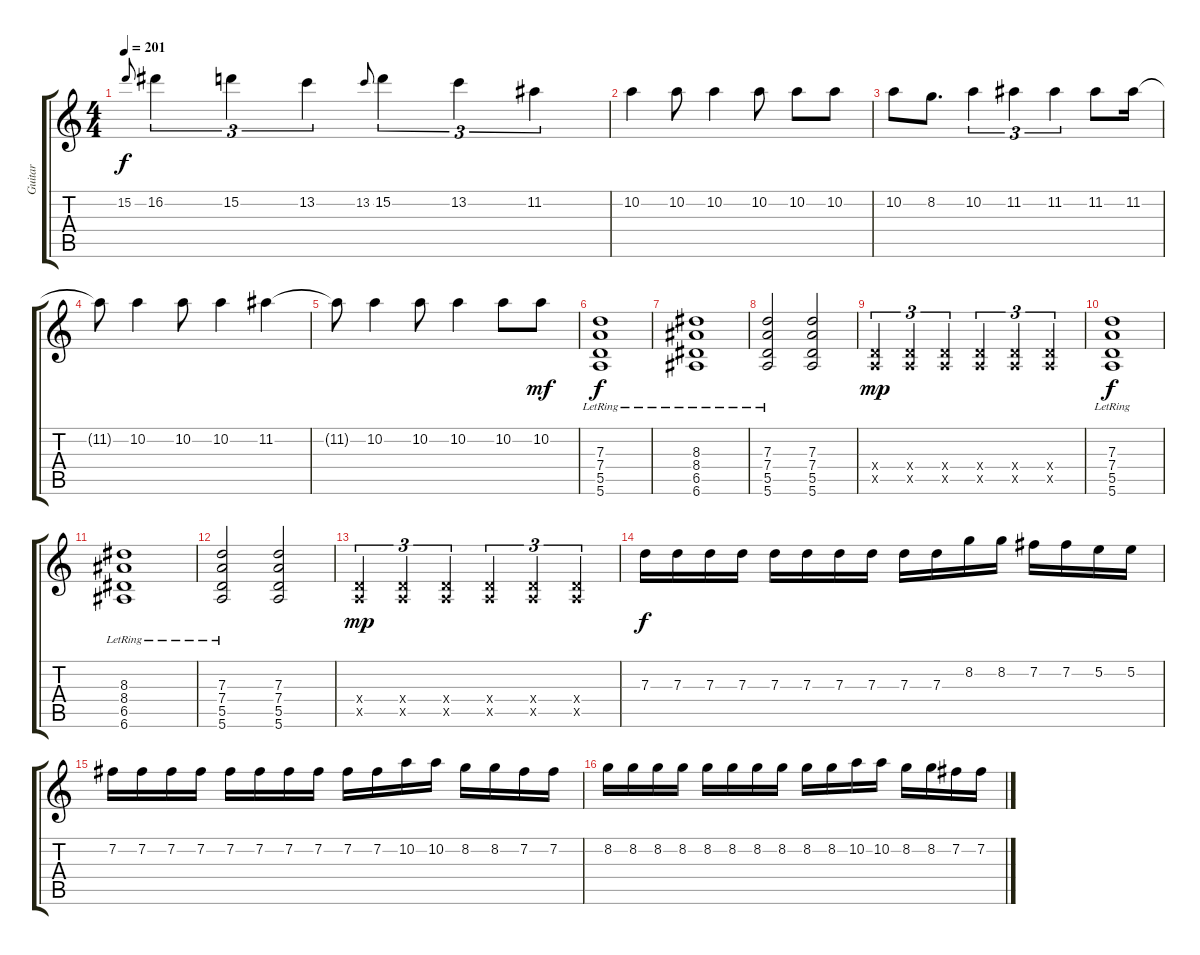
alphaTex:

\track ("Guitar" "Guitar") {instrument acousticguitarsteel}
\staff {score tabs}
\tuning (E4 B3 G3 D3 A2 E2) {hide}
\ts (4 4)
\tempo 201
\clef g2
\ks c
15.2.8{gr onbeat dy f} 16.2.4{tu (3 2)} 15.2.4{tu (3 2)} 13.2.4{tu (3 2)} 13.2.8{gr onbeat} 15.2.4{tu (3 2)} 13.2.4{tu (3 2)} 11.2.4{tu (3 2)} |
10.2.4 10.2.8 10.2.4 10.2.8 10.2.8 10.2.8 |
10.2.8 8.2.8{d} 10.2.4{tu (3 2)} 11.2.4{tu (3 2)} 11.2.4{tu (3 2)} 11.2.8 11.2.16 |
11.2{t}.8 10.2.4 10.2.8 10.2.4 11.2.4 |
11.2{t}.8 10.2.4 10.2.8 10.2.4 10.2.8 10.2.8{dy mf} |
(7.3 7.4 5.5{lr} 5.6).1{dy f instrument overdrivenguitar} |
(8.3 8.4 6.5{lr} 6.6{lr}).1 |
(7.3 7.4 5.5{lr} 5.6).2 (7.3 7.4 5.5 5.6).2 |
(0.4{x} 0.5{x}).4{tu (3 2) dy mp} (0.4{x} 0.5{x}).4{tu (3 2)} (0.4{x} 0.5{x}).4{tu (3 2)} (0.4{x} 0.5{x}).4{tu (3 2)} (0.4{x} 0.5{x}).4{tu (3 2)} (0.4{x} 0.5{x}).4{tu (3 2)} |
(7.3 7.4 5.5{lr} 5.6).1{dy f} |
(8.3 8.4 6.5{lr} 6.6{lr}).1 |
(7.3 7.4 5.5{lr} 5.6).2 (7.3 7.4 5.5 5.6).2 |
(0.4{x} 0.5{x}).4{tu (3 2) dy mp} (0.4{x} 0.5{x}).4{tu (3 2)} (0.4{x} 0.5{x}).4{tu (3 2)} (0.4{x} 0.5{x}).4{tu (3 2)} (0.4{x} 0.5{x}).4{tu (3 2)} (0.4{x} 0.5{x}).4{tu (3 2)} |
7.3.16{dy f} 7.3.16 7.3.16 7.3.16 7.3.16 7.3.16 7.3.16 7.3.16 7.3.16 7.3.16 8.2.16 8.2.16 7.2.16 7.2.16 5.2.16 5.2.16 |
7.2.16 7.2.16 7.2.16 7.2.16 7.2.16 7.2.16 7.2.16 7.2.16 7.2.16 7.2.16 10.2.16 10.2.16 8.2.16 8.2.16 7.2.16 7.2.16 |
8.2.16 8.2.16 8.2.16 8.2.16 8.2.16 8.2.16 8.2.16 8.2.16 8.2.16 8.2.16 10.2.16 10.2.16 8.2.16 8.2.16 7.2.16 7.2.16
